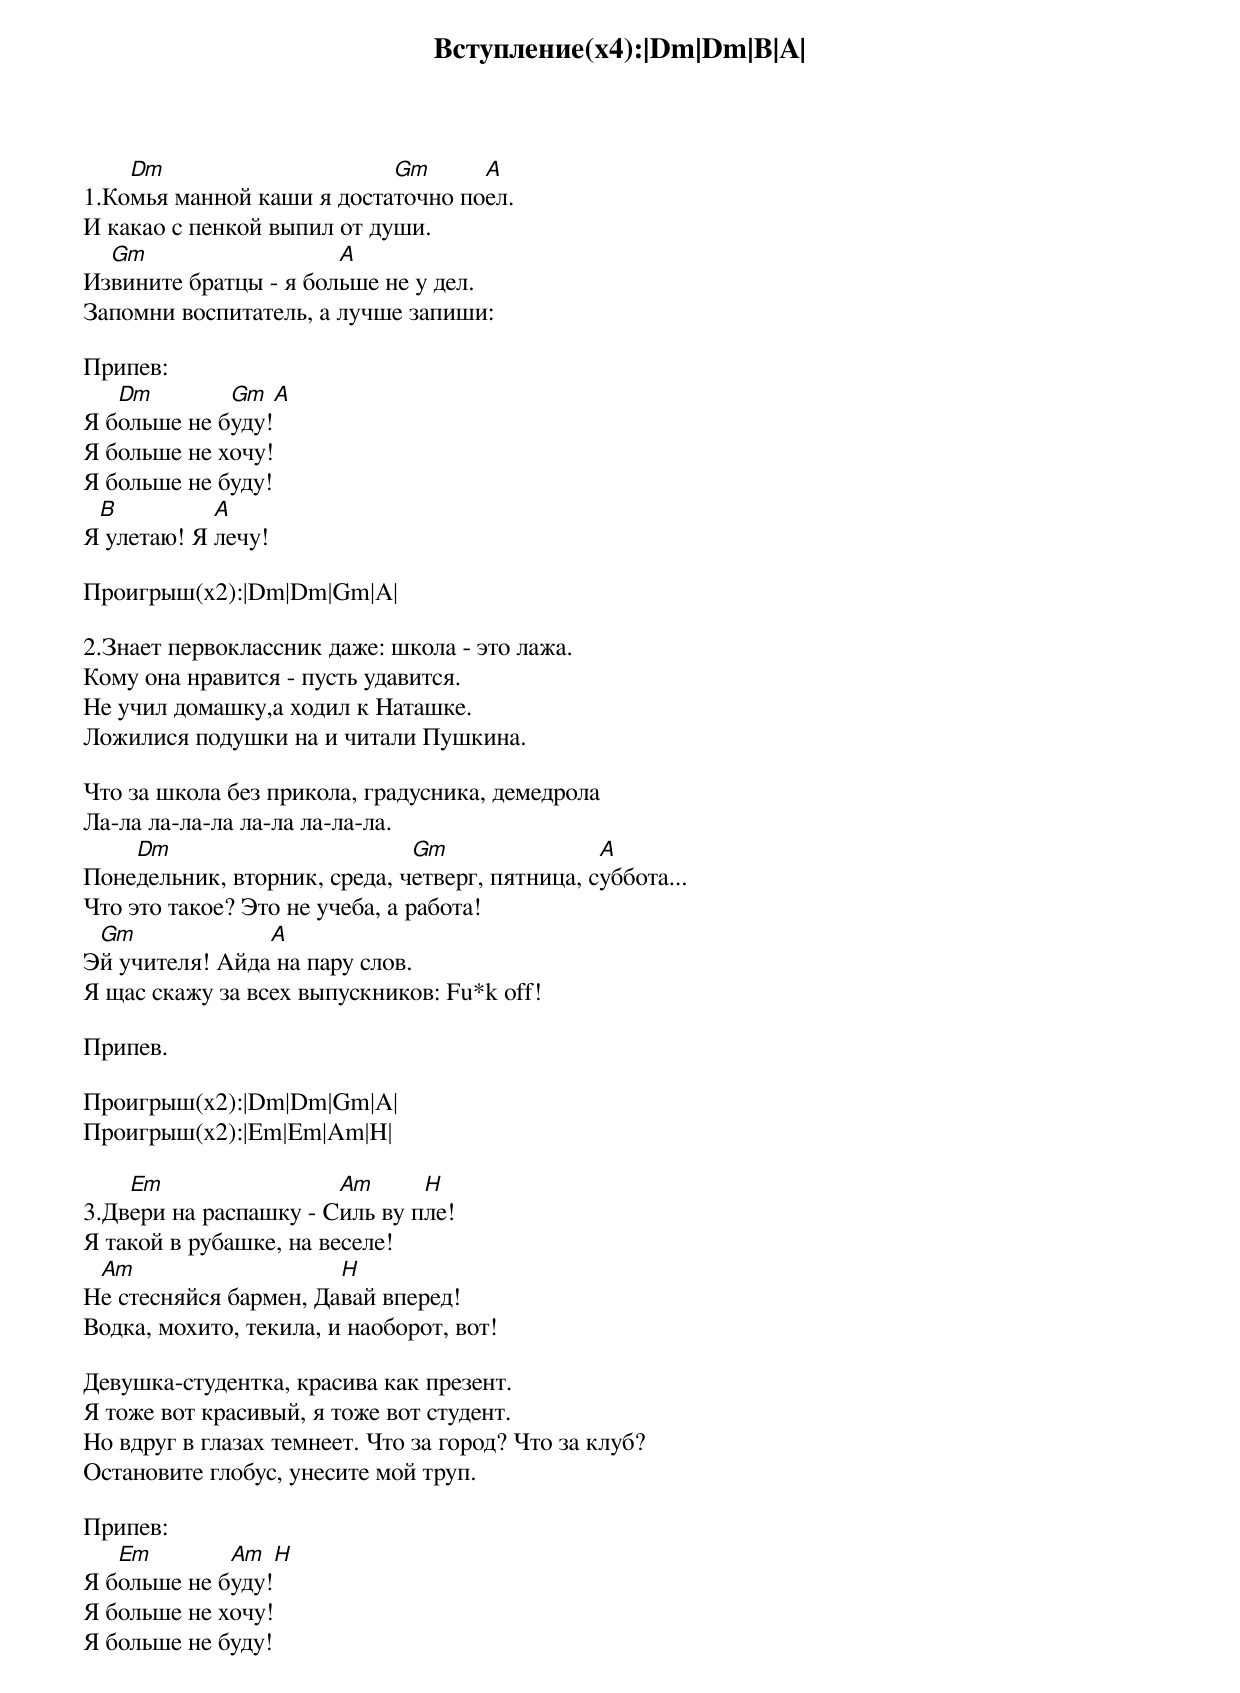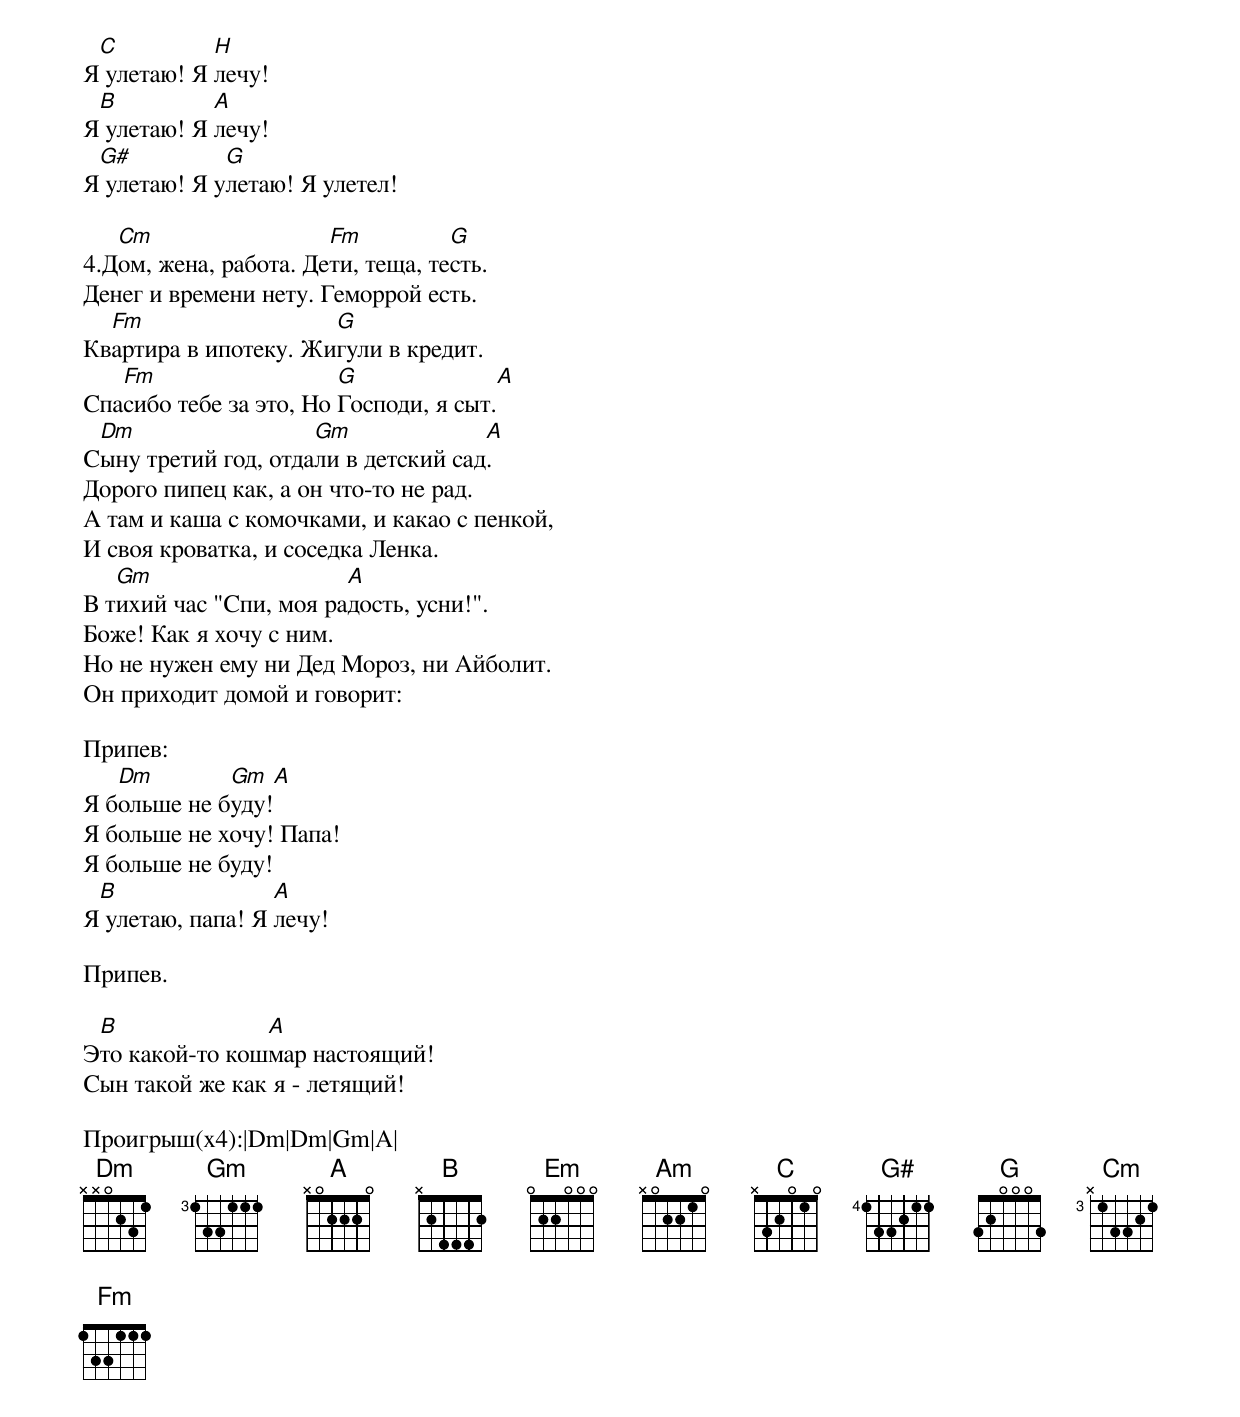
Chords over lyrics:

Вступление(x4):|Dm|Dm|B|A|

    Dm                     Gm      A
1.Комья манной каши я достаточно поел.
И какао с пенкой выпил от души.
  Gm                   A
Извините братцы - я больше не у дел.
Запомни воспитатель, а лучше запиши:

Припев:
   Dm        Gm  A
Я больше не буду!
Я больше не хочу!
Я больше не буду!
 B          A
Я улетаю! Я лечу!

Проигрыш(x2):|Dm|Dm|Gm|A|

2.Знает первоклассник даже: школа - это лажа.
Кому она нравится - пусть удавится.
Не учил домашку,а ходил к Наташке.
Ложилися подушки на и читали Пушкина.

Что за школа без прикола, градусника, демедрола
Ла-ла ла-ла-ла ла-ла ла-ла-ла.
    Dm                        Gm                A
Понедельник, вторник, среда, четверг, пятница, суббота...
Что это такое? Это не учеба, а работа!
 Gm             A
Эй учителя! Айда на пару слов.
Я щас скажу за всех выпускников: Fu*k off!

Припев.

Проигрыш(x2):|Dm|Dm|Gm|A|
Проигрыш(x2):|Em|Em|Am|H|

    Em                 Am      H
3.Двери на распашку - Силь ву пле!
Я такой в рубашке, на веселе!
 Am                    H
Не стесняйся бармен, Давай вперед!
Водка, мохито, текила, и наоборот, вот!

Девушка-студентка, красива как презент.
Я тоже вот красивый, я тоже вот студент.
Но вдруг в глазах темнеет. Что за город? Что за клуб?
Остановите глобус, унесите мой труп.

Припев:
   Em        Am  H
Я больше не буду!
Я больше не хочу!
Я больше не буду!
 C          H
Я улетаю! Я лечу!
 B          A
Я улетаю! Я лечу!
 G#          G
Я улетаю! Я улетаю! Я улетел!

   Cm                  Fm          G
4.Дом, жена, работа. Дети, теща, тесть.
Денег и времени нету. Геморрой есть.
  Fm                  G
Квартира в ипотеку. Жигули в кредит.
   Fm                   G              A
Спасибо тебе за это, Но Господи, я сыт.
 Dm                  Gm              A
Сыну третий год, отдали в детский сад.
Дорого пипец как, а он что-то не рад.
А там и каша с комочками, и какао с пенкой,
И своя кроватка, и соседка Ленка.
   Gm                   A
В тихий час "Спи, моя радость, усни!".
Боже! Как я хочу с ним.
Но не нужен ему ни Дед Мороз, ни Айболит.
Он приходит домой и говорит:

Припев:
   Dm        Gm  A
Я больше не буду!
Я больше не хочу! Папа!
Я больше не буду!
 B                A
Я улетаю, папа! Я лечу!

Припев.

 B              A
Это какой-то кошмар настоящий!
Сын такой же как я - летящий!

Проигрыш(x4):|Dm|Dm|Gm|A|
